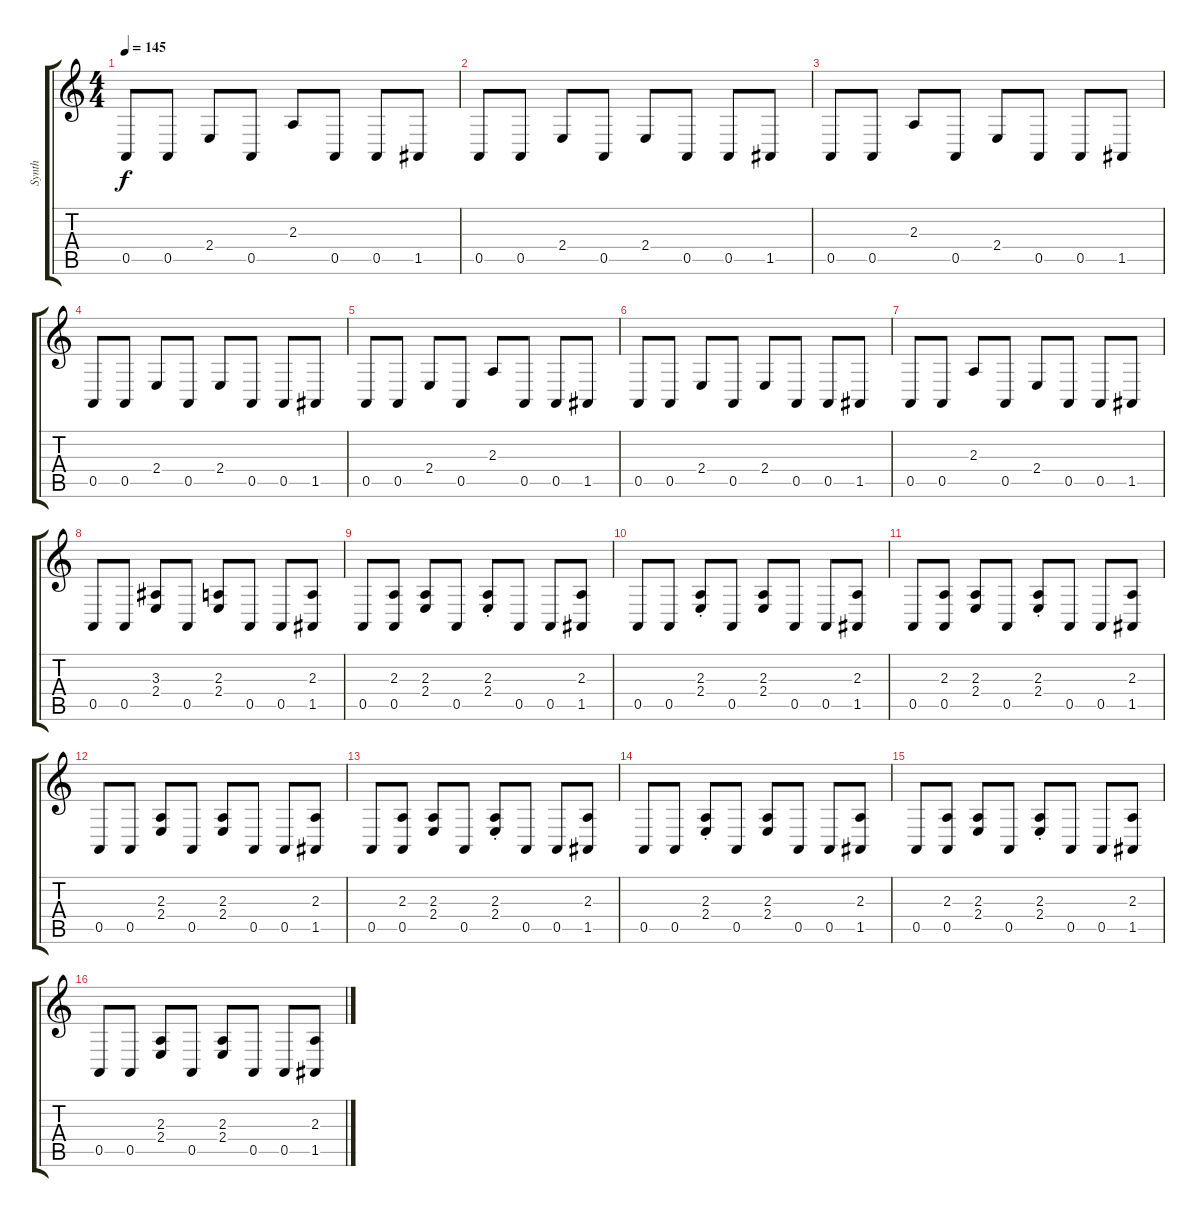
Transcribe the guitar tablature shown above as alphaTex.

\track ("Synth" "Synth") {instrument lead8bassandlead}
\staff {score tabs}
\tuning (E4 B3 G3 D3 A2 D2) {hide}
\ts (4 4)
\tempo 145
\clef g2
\ks c
0.5.8{dy f} 0.5.8 2.4.8 0.5.8 2.3.8 0.5.8 0.5.8 1.5.8 |
0.5.8 0.5.8 2.4.8 0.5.8 2.4.8 0.5.8 0.5.8 1.5.8 |
0.5.8 0.5.8 2.3.8 0.5.8 2.4.8 0.5.8 0.5.8 1.5.8 |
0.5.8 0.5.8 2.4.8 0.5.8 2.4.8 0.5.8 0.5.8 1.5.8 |
0.5.8 0.5.8 2.4.8 0.5.8 2.3.8 0.5.8 0.5.8 1.5.8 |
0.5.8 0.5.8 2.4.8 0.5.8 2.4.8 0.5.8 0.5.8 1.5.8 |
0.5.8 0.5.8 2.3.8 0.5.8 2.4.8 0.5.8 0.5.8 1.5.8 |
0.5.8 0.5.8 (3.3 2.4).8 0.5.8 (2.3 2.4).8 0.5.8 0.5.8 (2.3 1.5).8 |
0.5.8 (2.3 0.5).8 (2.3 2.4).8 0.5.8 (2.3{st} 2.4).8 0.5.8 0.5.8 (2.3 1.5).8 |
0.5.8 0.5.8 (2.3{st} 2.4).8 0.5.8 (2.3 2.4).8 0.5.8 0.5.8 (2.3 1.5).8 |
0.5.8 (2.3 0.5).8 (2.3 2.4).8 0.5.8 (2.3{st} 2.4).8 0.5.8 0.5.8 (2.3 1.5).8 |
0.5.8 0.5.8 (2.3 2.4).8 0.5.8 (2.3 2.4).8 0.5.8 0.5.8 (2.3 1.5).8 |
0.5.8 (2.3 0.5).8 (2.3 2.4).8 0.5.8 (2.3{st} 2.4).8 0.5.8 0.5.8 (2.3 1.5).8 |
0.5.8 0.5.8 (2.3{st} 2.4).8 0.5.8 (2.3 2.4).8 0.5.8 0.5.8 (2.3 1.5).8 |
0.5.8 (2.3 0.5).8 (2.3 2.4).8 0.5.8 (2.3{st} 2.4).8 0.5.8 0.5.8 (2.3 1.5).8 |
0.5.8 0.5.8 (2.3 2.4).8 0.5.8 (2.3 2.4).8 0.5.8 0.5.8 (2.3 1.5).8
